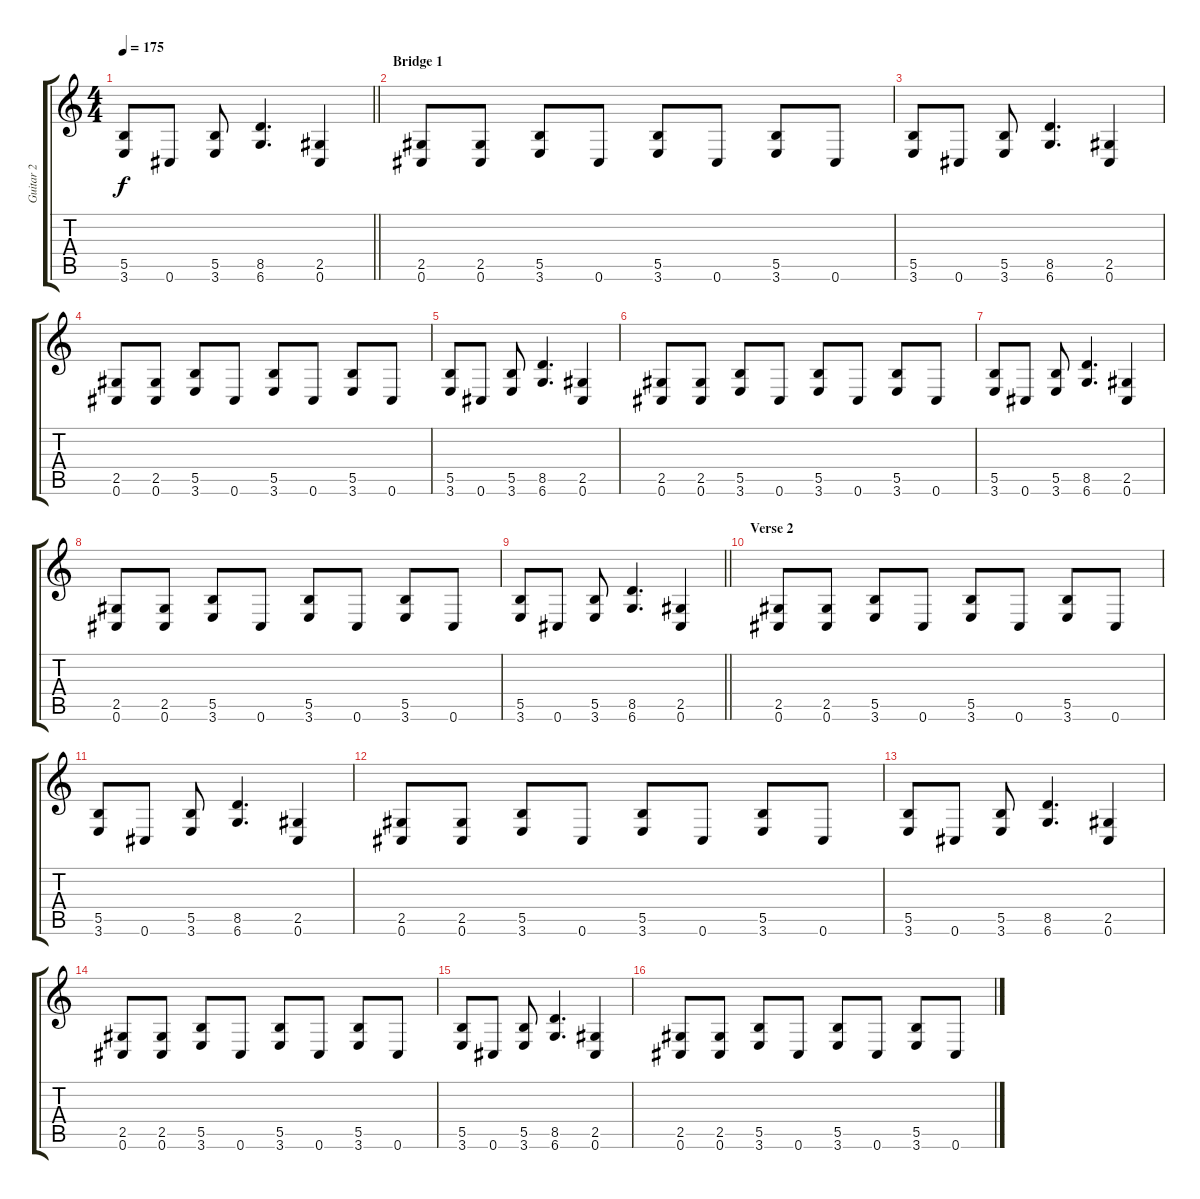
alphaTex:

\track ("Guitar 2" "Guitar 2") {instrument overdrivenguitar}
\staff {score tabs}
\tuning (Db4 Ab3 E3 B2 Gb2 Db2) {hide}
\ts (4 4)
\tempo 175
\clef g2
\barLineRight lightlight
\ks c
(5.5 3.6).8{dy f} 0.6.8 (5.5 3.6).8 (8.5 6.6).4{d} (2.5 0.6).4 |
\section ("" "Bridge 1")
(2.5 0.6).8 (2.5 0.6).8 (5.5 3.6).8 0.6.8 (5.5 3.6).8 0.6.8 (5.5 3.6).8 0.6.8 |
(5.5 3.6).8 0.6.8 (5.5 3.6).8 (8.5 6.6).4{d} (2.5 0.6).4 |
(2.5 0.6).8 (2.5 0.6).8 (5.5 3.6).8 0.6.8 (5.5 3.6).8 0.6.8 (5.5 3.6).8 0.6.8 |
(5.5 3.6).8 0.6.8 (5.5 3.6).8 (8.5 6.6).4{d} (2.5 0.6).4 |
(2.5 0.6).8 (2.5 0.6).8 (5.5 3.6).8 0.6.8 (5.5 3.6).8 0.6.8 (5.5 3.6).8 0.6.8 |
(5.5 3.6).8 0.6.8 (5.5 3.6).8 (8.5 6.6).4{d} (2.5 0.6).4 |
(2.5 0.6).8 (2.5 0.6).8 (5.5 3.6).8 0.6.8 (5.5 3.6).8 0.6.8 (5.5 3.6).8 0.6.8 |
\barLineRight lightlight
(5.5 3.6).8 0.6.8 (5.5 3.6).8 (8.5 6.6).4{d} (2.5 0.6).4 |
\section ("" "Verse 2")
(2.5 0.6).8 (2.5 0.6).8 (5.5 3.6).8 0.6.8 (5.5 3.6).8 0.6.8 (5.5 3.6).8 0.6.8 |
(5.5 3.6).8 0.6.8 (5.5 3.6).8 (8.5 6.6).4{d} (2.5 0.6).4 |
(2.5 0.6).8 (2.5 0.6).8 (5.5 3.6).8 0.6.8 (5.5 3.6).8 0.6.8 (5.5 3.6).8 0.6.8 |
(5.5 3.6).8 0.6.8 (5.5 3.6).8 (8.5 6.6).4{d} (2.5 0.6).4 |
(2.5 0.6).8 (2.5 0.6).8 (5.5 3.6).8 0.6.8 (5.5 3.6).8 0.6.8 (5.5 3.6).8 0.6.8 |
(5.5 3.6).8 0.6.8 (5.5 3.6).8 (8.5 6.6).4{d} (2.5 0.6).4 |
(2.5 0.6).8 (2.5 0.6).8 (5.5 3.6).8 0.6.8 (5.5 3.6).8 0.6.8 (5.5 3.6).8 0.6.8
